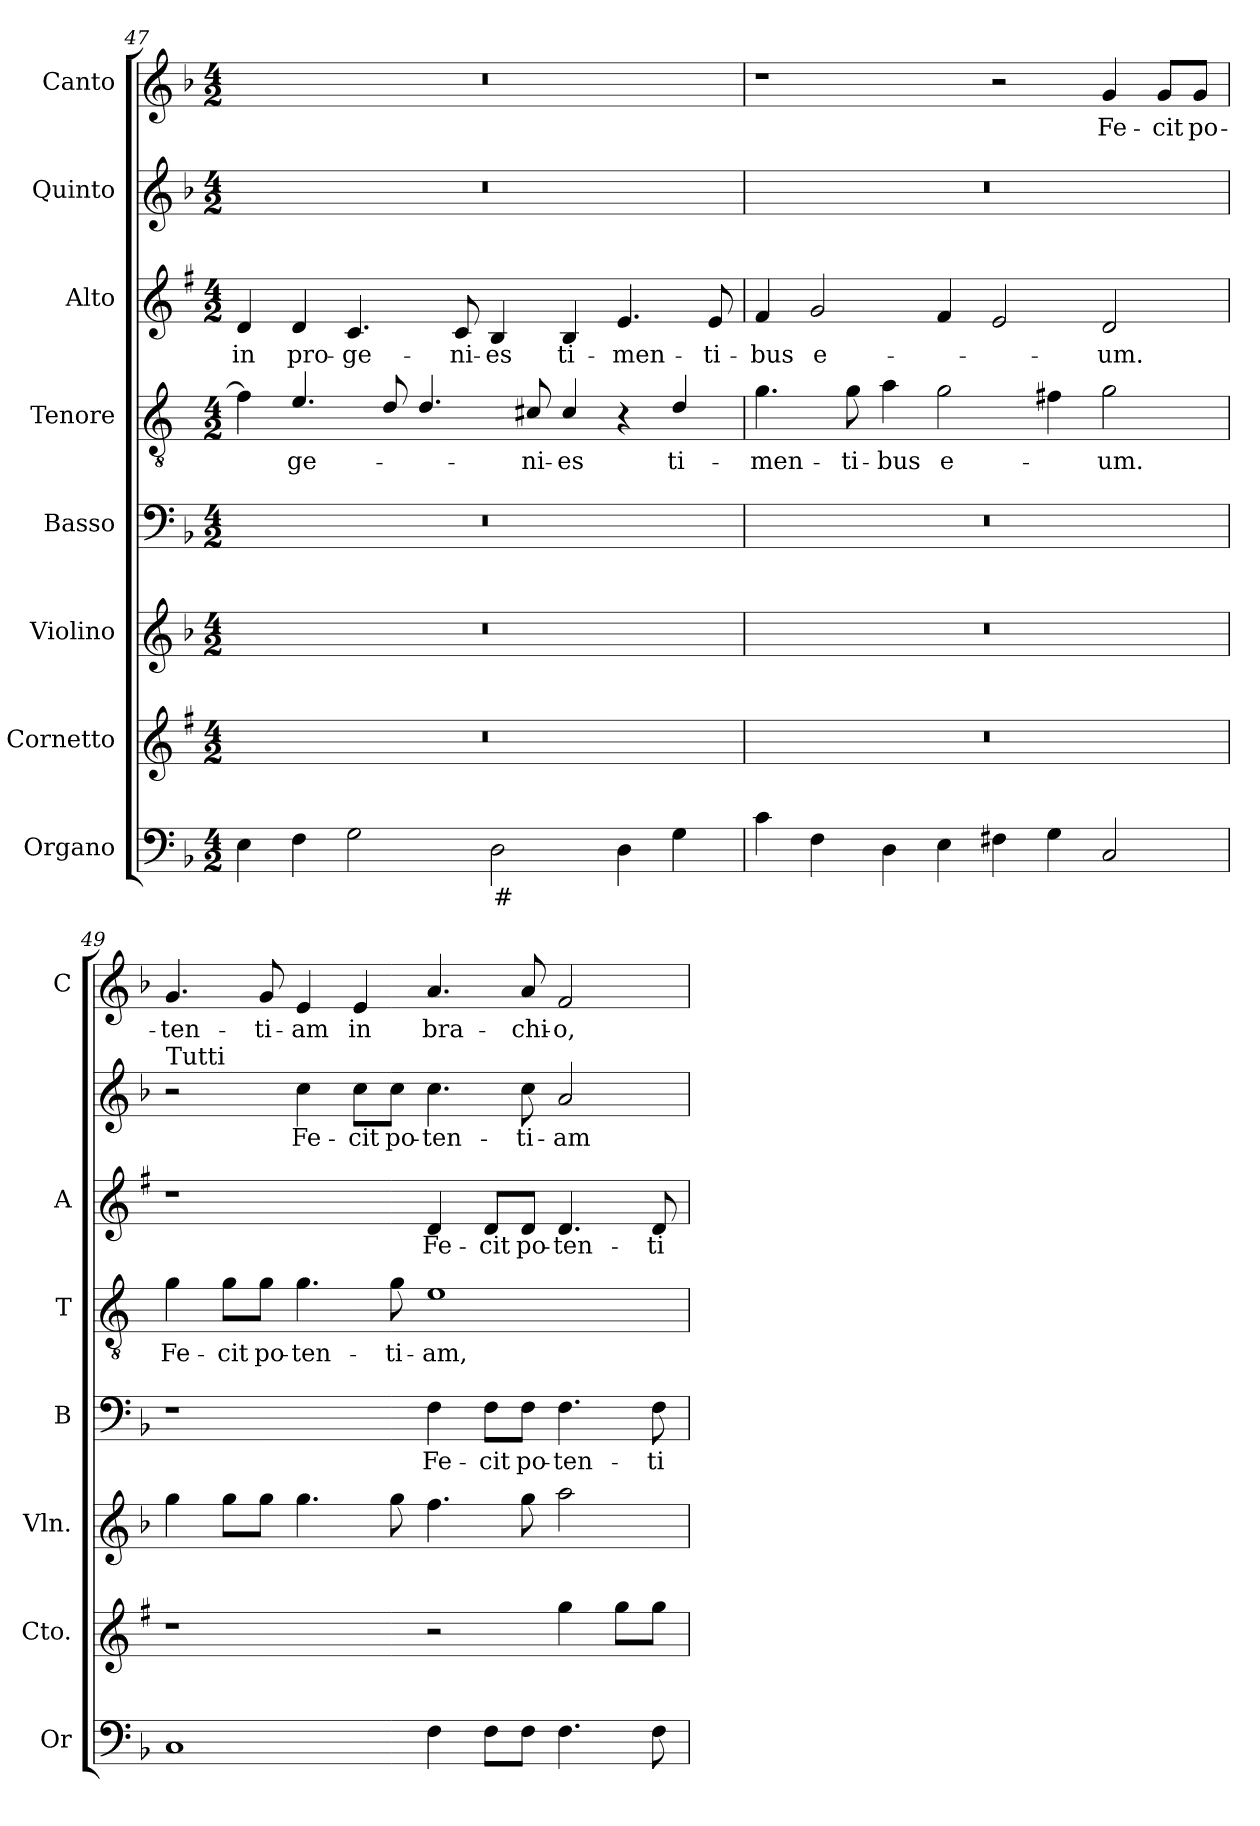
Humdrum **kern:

**kern	**text	**kern	**kern	**kern	**text	**kern	**text	**kern	**text	**kern	**text	**kern	**text
*part8	*part8	*part7	*part6	*part5	*part5	*part4	*part4	*part3	*part3	*part2	*part2	*part1	*part1
*staff8	*staff8	*staff7	*staff6	*staff5	*staff5	*staff4	*staff4	*staff3	*staff3	*staff2	*staff2	*staff1	*staff1
*I"Organo	*	*I"Cornetto	*I"Violino	*I"Basso	*	*I"Tenore	*	*I"Alto	*	*I"Quinto	*	*I"Canto	*
*I'Or	*	*I'Cto.	*I'Vln.	*I'B	*	*I'T	*	*I'A	*	*	*	*I'C	*
*clefF4	*	*clefG2	*clefG2	*clefF4	*	*clefGv2	*	*clefG2	*	*clefG2	*	*clefG2	*
*	*	*ITrd1c2	*	*	*	*ITrd4c7	*	*ITrd1c2	*	*	*	*	*
*k[b-]	*	*k[b-]	*k[b-]	*k[b-]	*	*k[b-]	*	*k[b-]	*	*k[b-]	*	*k[b-]	*
*F:	*	*F:	*F:	*F:	*	*F:	*	*F:	*	*F:	*	*F:	*
*M4/2	*	*M4/2	*M4/2	*M4/2	*	*M4/2	*	*M4/2	*	*M4/2	*	*M4/2	*
=47	=47	=47	=47	=47	=47	=47	=47	=47	=47	=47	=47	=47	=47
!	!	!	!	!	!	!	!	!	!LO:LY:b	!	!	!	!
4E\	.	0r	0r	0r	.	4B-\]	.	4c/	in	0r	.	0r	.
!	!	!	!	!	!	!	!LO:LY:b	!	!LO:LY:b	!	!	!	!
4F\	.	.	.	.	.	4.A/	-ge-	4c/	pro-	.	.	.	.
!	!	!	!	!	!	!	!	!	!LO:LY:b	!	!	!	!
2G\	.	.	.	.	.	.	.	4.B-/	-ge-	.	.	.	.
.	.	.	.	.	.	8G/	.	.	.	.	.	.	.
.	.	.	.	.	.	4.G/	.	.	.	.	.	.	.
!	!	!	!	!	!	!	!	!	!LO:LY:b	!	!	!	!
.	.	.	.	.	.	.	.	8B-/	-ni-	.	.	.	.
!	!LO:LY:b	!	!	!	!	!	!	!	!LO:LY:b	!	!	!	!
2D\	#	.	.	.	.	.	.	4A/	-es	.	.	.	.
!	!	!	!	!	!	!	!LO:LY:b	!	!	!	!	!	!
.	.	.	.	.	.	8F#X/	-ni-	.	.	.	.	.	.
!	!	!	!	!	!	!	!LO:LY:b	!	!LO:LY:b	!	!	!	!
.	.	.	.	.	.	4F#/	-es	4A/	ti-	.	.	.	.
!	!	!	!	!	!	!	!	!	!LO:LY:b	!	!	!	!
4D\	.	.	.	.	.	4r	.	4.d/	-men-	.	.	.	.
!	!	!	!	!	!	!	!LO:LY:b	!	!	!	!	!	!
4G\	.	.	.	.	.	4G/	ti-	.	.	.	.	.	.
!	!	!	!	!	!	!	!	!	!LO:LY:b	!	!	!	!
.	.	.	.	.	.	.	.	8d/	-ti-	.	.	.	.
!!LO:LB:g=z
=48	=48	=48	=48	=48	=48	=48	=48	=48	=48	=48	=48	=48	=48
!	!	!	!	!	!	!	!LO:LY:b	!	!LO:LY:b	!	!	!	!
4c\	.	0r	0r	0r	.	4.c\	-men-	4e/	-bus	0r	.	1r	.
!	!	!	!	!	!	!	!	!	!LO:LY:b	!	!	!	!
4F\	.	.	.	.	.	.	.	2f/	e-	.	.	.	.
!	!	!	!	!	!	!	!LO:LY:b	!	!	!	!	!	!
.	.	.	.	.	.	8c\	-ti-	.	.	.	.	.	.
!	!	!	!	!	!	!	!LO:LY:b	!	!	!	!	!	!
4D\	.	.	.	.	.	4d\	-bus	.	.	.	.	.	.
!	!	!	!	!	!	!	!LO:LY:b	!	!	!	!	!	!
4E\	.	.	.	.	.	2c\	e-	4e/	.	.	.	.	.
4F#X\	.	.	.	.	.	.	.	2d/	.	.	.	2r	.
4G\	.	.	.	.	.	4Bn\	.	.	.	.	.	.	.
!	!	!	!	!	!	!	!LO:LY:b	!	!LO:LY:b	!	!	!	!LO:LY:b
2C/	.	.	.	.	.	2c\	-um.	2c/	-um.	.	.	4g/	Fe-
!	!	!	!	!	!	!	!	!	!	!	!	!	!LO:LY:b
.	.	.	.	.	.	.	.	.	.	.	.	8g/L	-cit
!	!	!	!	!	!	!	!	!	!	!	!	!	!LO:LY:b
.	.	.	.	.	.	.	.	.	.	.	.	8g/J	po-
=49	=49	=49	=49	=49	=49	=49	=49	=49	=49	=49	=49	=49	=49
!	!	!	!	!	!	!	!	!	!	!LO:TX:a:t=Tutti	!	!	!
!	!	!	!	!	!	!	!LO:LY:b	!	!	!	!	!	!LO:LY:b
1C	.	1r	4gg\	1r	.	4c\	Fe-	1r	.	2r	.	4.g/	-ten-
!	!	!	!	!	!	!	!LO:LY:b	!	!	!	!	!	!
.	.	.	8gg\L	.	.	8c\L	-cit	.	.	.	.	.	.
!	!	!	!	!	!	!	!LO:LY:b	!	!	!	!	!	!LO:LY:b
.	.	.	8gg\J	.	.	8c\J	po-	.	.	.	.	8g/	-ti-
!	!	!	!	!	!	!	!LO:LY:b	!	!	!	!LO:LY:b	!	!LO:LY:b
.	.	.	4.gg\	.	.	4.c\	-ten-	.	.	4cc\	Fe-	4e/	-am
!	!	!	!	!	!	!	!	!	!	!	!LO:LY:b	!	!LO:LY:b
.	.	.	.	.	.	.	.	.	.	8cc\L	-cit	4e/	in
!	!	!	!	!	!	!	!LO:LY:b	!	!	!	!LO:LY:b	!	!
.	.	.	8gg\	.	.	8c\	-ti-	.	.	8cc\J	po-	.	.
!	!	!	!	!	!LO:LY:b	!	!LO:LY:b	!	!LO:LY:b	!	!LO:LY:b	!	!LO:LY:b
4F\	.	2r	4.ff\	4F\	Fe-	1A	-am,	4c/	Fe-	4.cc\	-ten-	4.a/	bra-
!	!	!	!	!	!LO:LY:b	!	!	!	!LO:LY:b	!	!	!	!
8F\L	.	.	.	8F\L	-cit	.	.	8c/L	-cit	.	.	.	.
!	!	!	!	!	!LO:LY:b	!	!	!	!LO:LY:b	!	!LO:LY:b	!	!LO:LY:b
8F\J	.	.	8gg\	8F\J	po-	.	.	8c/J	po-	8cc\	-ti-	8a/	-chi-
!	!	!	!	!	!LO:LY:b	!	!	!	!LO:LY:b	!	!LO:LY:b	!	!LO:LY:b
4.F\	.	4ff\	2aa\	4.F\	-ten-	.	.	4.c/	-ten-	2a/	-am	2f/	-o,
.	.	8ff\L	.	.	.	.	.	.	.	.	.	.	.
!	!	!	!	!	!LO:LY:b	!	!	!	!LO:LY:b	!	!	!	!
8F\	.	8ff\J	.	8F\	-ti-	.	.	8c/	-ti-	.	.	.	.
=	=	=	=	=	=	=	=	=	=	=	=	=	=
*-	*-	*-	*-	*-	*-	*-	*-	*-	*-	*-	*-	*-	*-
